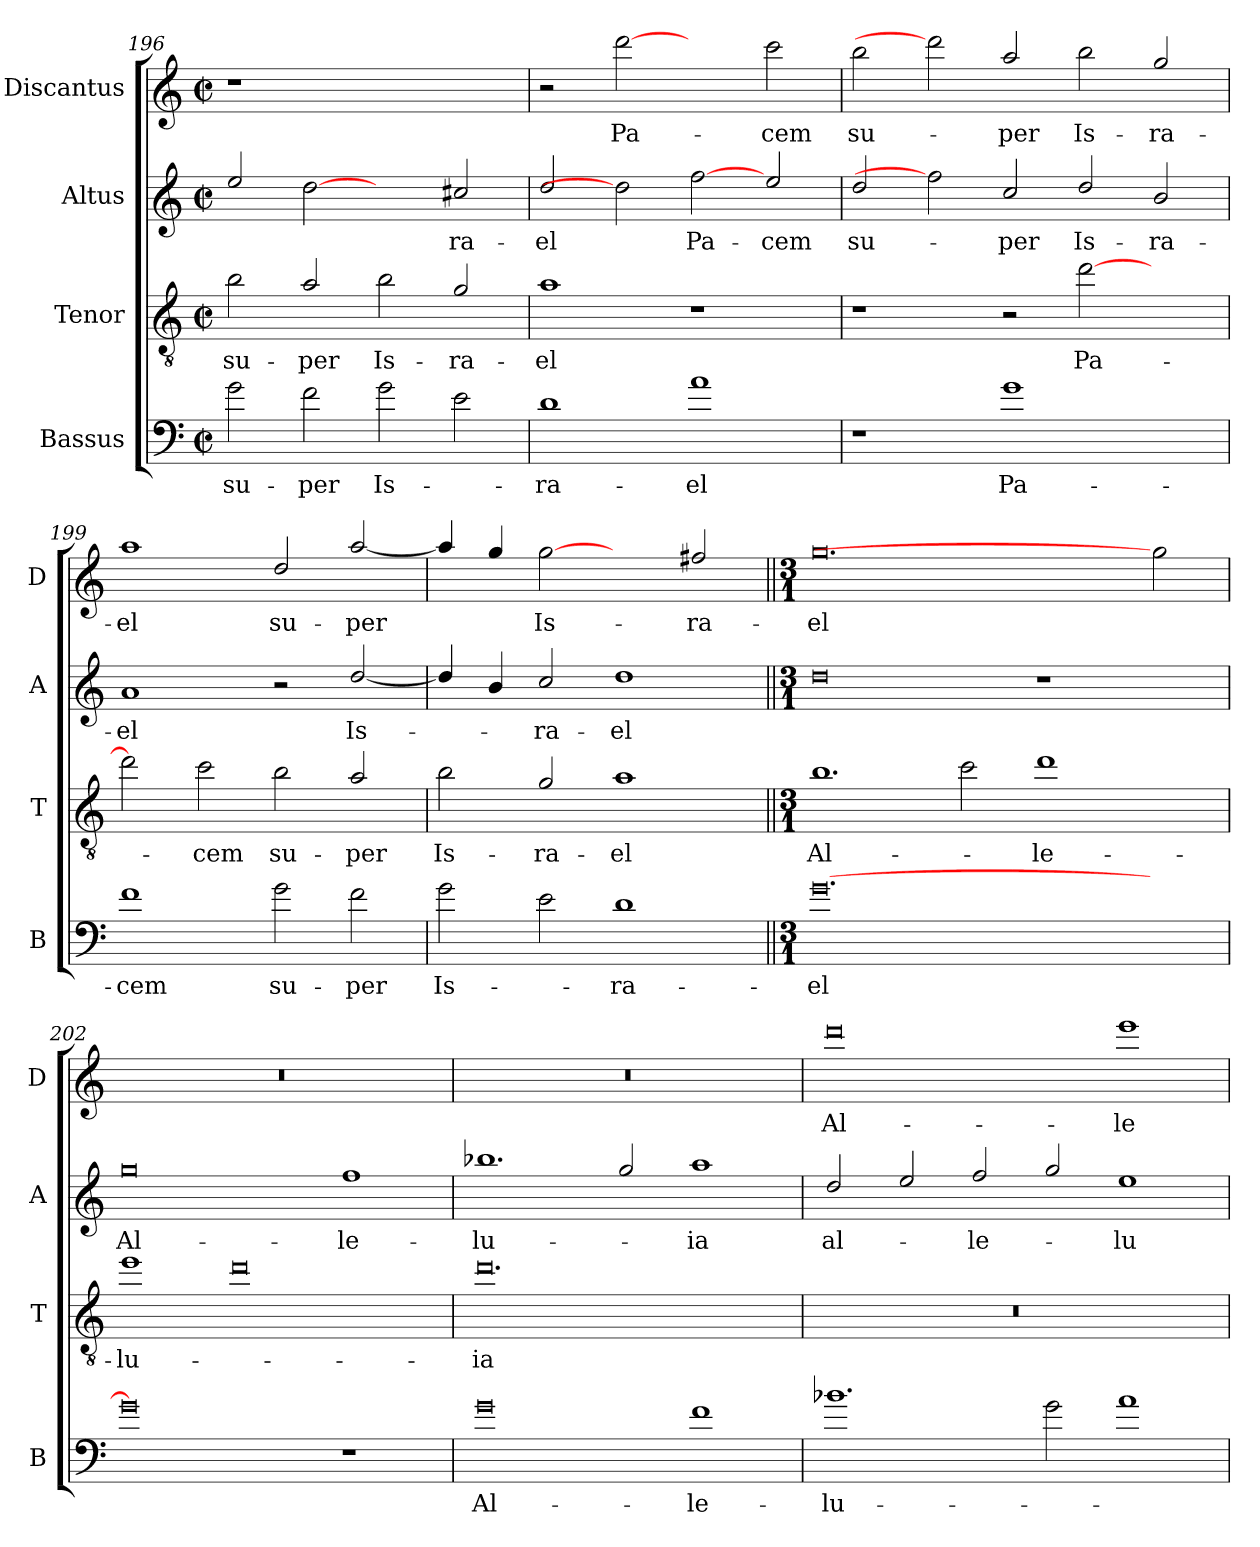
**kern	**text	**kern	**text	**kern	**text	**kern	**text
*part4	*part4	*part3	*part3	*part2	*part2	*part1	*part1
*staff4	*staff4	*staff3	*staff3	*staff2	*staff2	*staff1	*staff1
*I"Bassus	*	*I"Tenor	*	*I"Altus	*	*I"Discantus	*
*I'B	*	*I'T	*	*I'A	*	*I'D	*
*clefF4	*	*clefGv2	*	*clefG2	*	*clefG2	*
*ITrd7c12	*	*ITrd7c12	*	*ITrd7c12	*	*ITrd7c12	*
*k[]	*	*k[]	*	*k[]	*	*k[]	*
*C:	*	*C:	*	*C:	*	*C:	*
*M2/2	*	*M2/2	*	*M2/2	*	*M2/2	*
*met(c|)	*	*met(c|)	*	*met(c|)	*	*met(c|)	*
=196	=196	=196	=196	=196	=196	=196	=196
!	!LO:LY:b	!	!LO:LY:b	!	!	!	!
2G\	su-	2B\	su-	2e/	.	1r	.
!	!LO:LY:b	!	!LO:LY:b	!	!	!	!
2F\	-per	2A/	-per	[2d	.	.	.
!	!LO:LY:b	!	!LO:LY:b	!	!	!	!
2G\	Is-	2B\	Is-	2ryy	.	1ryy	.
!	!	!	!LO:LY:b	!	!LO:LY:b	!	!
2E\	.	2G/	-ra-	2c#X/	-ra-	.	.
=197	=197	=197	=197	=197	=197	=197	=197
!	!LO:LY:b	!	!LO:LY:b	!	!LO:LY:b	!	!
1D	-ra-	1A	-el	2d/	-el	2r	.
!	!	!	!	!	!	!	!LO:LY:b
.	.	.	.	2d]	.	[2dd	Pa-
!	!LO:LY:b	!	!	!	!LO:LY:b	!	!
1A	-el	1r	.	[2f	Pa-	2ryy	.
!	!	!	!	!	!LO:LY:b	!	!LO:LY:b
.	.	.	.	2e/	-cem	2cc\	-cem
!!LO:PB:g=z
=198	=198	=198	=198	=198	=198	=198	=198
!	!	!	!	!	!LO:LY:b	!	!LO:LY:b
1r	.	1r	.	2d/	su-	2b\	su-
.	.	.	.	2f]	.	2dd]	.
!	!LO:LY:b	!	!	!	!LO:LY:b	!	!LO:LY:b
1G	Pa-	2r	.	2c/	-per	2a/	-per
!	!	!	!LO:LY:b	!	!LO:LY:b	!	!LO:LY:b
.	.	[2d\	Pa-	2d/	Is-	2b\	Is-
!	!	!	!	!	!LO:LY:b	!	!LO:LY:b
2ryy	.	2ryy	.	2B/	-ra-	2g/	-ra-
=199	=199	=199	=199	=199	=199	=199	=199
!	!LO:LY:b	!	!	!	!LO:LY:b	!	!LO:LY:b
1F	-cem	2d\]	.	1A	-el	1a	-el
!	!	!	!LO:LY:b	!	!	!	!
.	.	2c\	-cem	.	.	.	.
!	!LO:LY:b	!	!LO:LY:b	!	!	!	!LO:LY:b
2G\	su-	2B\	su-	2r	.	2d/	su-
!	!LO:LY:b	!	!LO:LY:b	!	!LO:LY:b	!	!LO:LY:b
2F\	-per	2A/	-per	[2d/	Is-	[2a/	-per
=200	=200	=200	=200	=200	=200	=200	=200
!	!LO:LY:b	!	!LO:LY:b	!	!	!	!
2G\	Is-	2B\	Is-	4d/]	.	4a/]	.
.	.	.	.	4B/	.	4g/	.
!	!	!	!LO:LY:b	!	!LO:LY:b	!	!LO:LY:b
2E\	.	2G/	-ra-	2c/	-ra-	[2g	Is-
!	!LO:LY:b	!	!LO:LY:b	!	!LO:LY:b	!	!
1D	-ra-	1A	-el	1d	-el	2ryy	.
!	!	!	!	!	!	!	!LO:LY:b
.	.	.	.	.	.	2f#X/	-ra-
=201||	=201||	=201||	=201||	=201||	=201||	=201||	=201||
*M3/1	*	*M3/1	*	*M3/1	*	*M3/1	*
!	!LO:LY:b	!	!LO:LY:b	!	!	!	!LO:LY:b
[0.G	-el	1.B	Al-	0d	.	0.g	-el
.	.	2c\	.	.	.	.	.
!	!	!	!LO:LY:b	!	!	!	!
.	.	1d	-le-	1r	.	.	.
2ryy	.	2ryy	.	2ryy	.	2g]	.
=202	=202	=202	=202	=202	=202	=202	=202
!	!	!	!LO:LY:b	!	!LO:LY:b	!	!
0G]	.	1e	-lu-	0g	Al-	0.r	.
.	.	0d	.	.	.	.	.
!	!	!	!	!	!LO:LY:b	!	!
1r	.	.	.	1f	-le-	.	.
!!LO:LB:g=z
=203	=203	=203	=203	=203	=203	=203	=203
!	!LO:LY:b	!	!LO:LY:b	!	!LO:LY:b	!	!
0G	Al-	0.d	-ia	1.b-X	-lu-	0.r	.
.	.	.	.	2g/	.	.	.
!	!LO:LY:b	!	!	!	!LO:LY:b	!	!
1F	-le-	.	.	1a	-ia	.	.
=204	=204	=204	=204	=204	=204	=204	=204
!	!LO:LY:b	!	!	!	!LO:LY:b	!	!LO:LY:b
1.B-X	-lu-	0.r	.	2d/	al-	0dd	Al-
.	.	.	.	2e/	.	.	.
!	!	!	!	!	!LO:LY:b	!	!
.	.	.	.	2f/	-le-	.	.
2G\	.	.	.	2g/	.	.	.
!	!	!	!	!	!LO:LY:b	!	!LO:LY:b
1A	.	.	.	1e	-lu-	1ee	-le-
=	=	=	=	=	=	=	=
*-	*-	*-	*-	*-	*-	*-	*-
